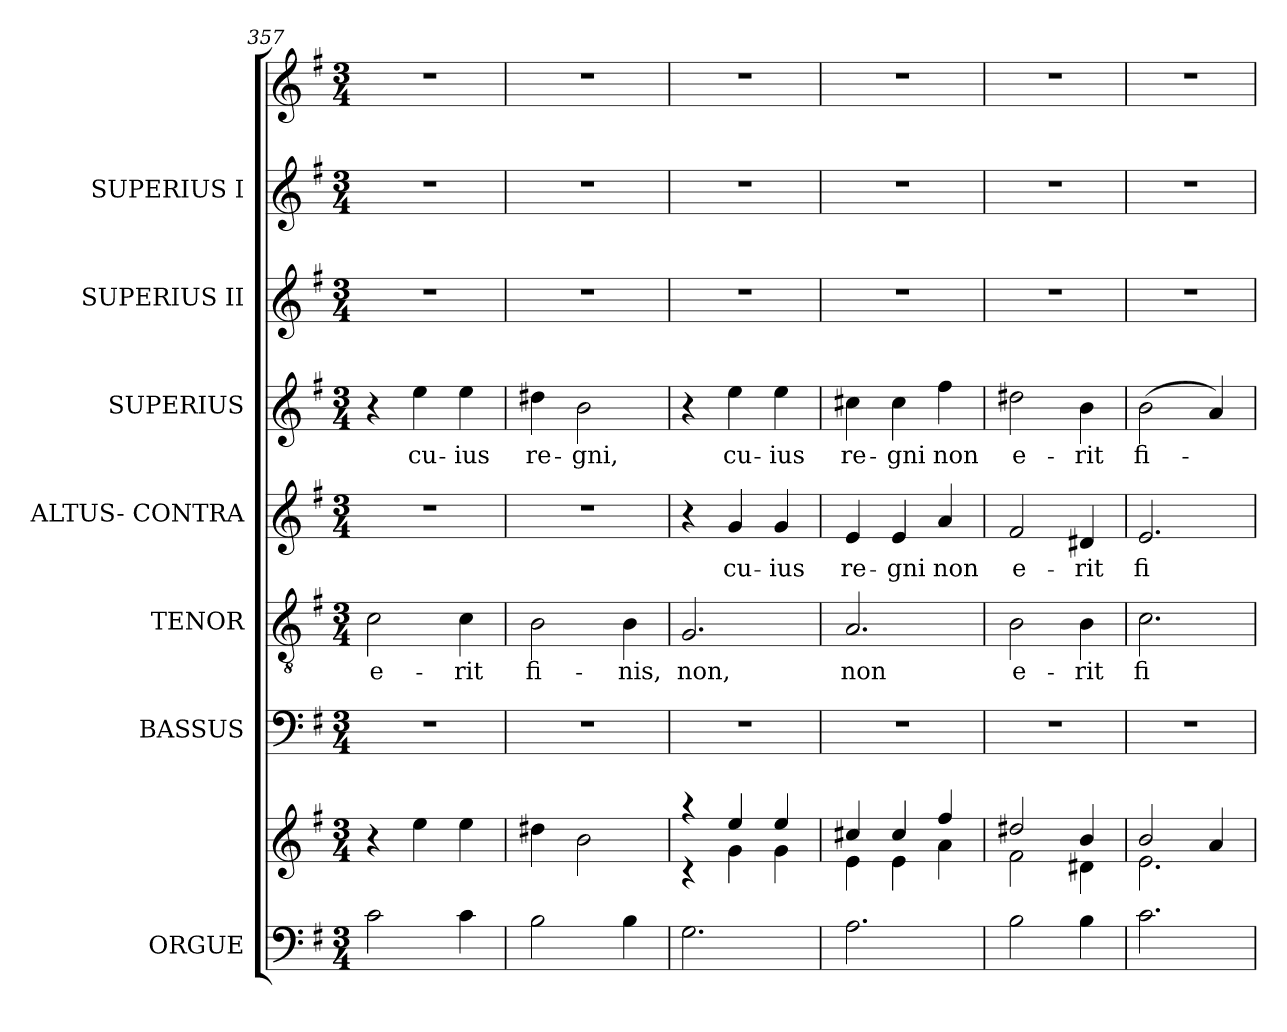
**kern	**kern	**kern	**kern	**text	**kern	**text	**kern	**text	**kern	**kern	**kern
*part8	*part8	*part7	*part6	*part6	*part5	*part5	*part4	*part4	*part3	*part2	*part1
*staff9	*staff8	*staff7	*staff6	*staff6	*staff5	*staff5	*staff4	*staff4	*staff3	*staff2	*staff1
*I"ORGUE	*	*I"BASSUS	*I"TENOR	*	*I"ALTUS- CONTRA	*	*I"SUPERIUS	*	*I"SUPERIUS II	*I"SUPERIUS I	*
*	*	*	*	*	*	*	*	*	*I'S II	*I'S I	*
*clefF4	*clefG2	*clefF4	*clefGv2	*	*clefG2	*	*clefG2	*	*clefG2	*clefG2	*clefG2
*k[f#]	*k[f#]	*k[f#]	*k[f#]	*	*k[f#]	*	*k[f#]	*	*k[f#]	*k[f#]	*k[f#]
*e:	*e:	*e:	*e:	*	*e:	*	*e:	*	*e:	*e:	*e:
*M3/4	*M3/4	*M3/4	*M3/4	*	*M3/4	*	*M3/4	*	*M3/4	*M3/4	*M3/4
=357	=357	=357	=357	=357	=357	=357	=357	=357	=357	=357	=357
!	!	!	!	!LO:LY:b	!	!	!	!	!	!	!
2c\	4r	2.r	2c\	e-	2.r	.	4r	.	2.r	2.r	2.r
!	!	!	!	!	!	!	!	!LO:LY:b	!	!	!
.	4ee\	.	.	.	.	.	4ee\	cu-	.	.	.
!	!	!	!	!LO:LY:b	!	!	!	!LO:LY:b	!	!	!
4c\	4ee\	.	4c\	-rit	.	.	4ee\	-ius	.	.	.
=358	=358	=358	=358	=358	=358	=358	=358	=358	=358	=358	=358
!	!	!	!	!LO:LY:b	!	!	!	!LO:LY:b	!	!	!
2B\	4dd#X\	2.r	2B\	fi-	2.r	.	4dd#X\	re-	2.r	2.r	2.r
!	!	!	!	!	!	!	!	!LO:LY:b	!	!	!
.	2b\	.	.	.	.	.	2b\	-gni,	.	.	.
!	!	!	!	!LO:LY:b	!	!	!	!	!	!	!
4B\	.	.	4B\	-nis,	.	.	.	.	.	.	.
=359	=359	=359	=359	=359	=359	=359	=359	=359	=359	=359	=359
*	*^	*	*	*	*	*	*	*	*	*	*
!	!	!	!	!	!LO:LY:b	!	!	!	!	!	!	!
2.G\	4raa	4rc	2.r	2.G/	non,	4r	.	4r	.	2.r	2.r	2.r
!	!	!	!	!	!	!	!LO:LY:b	!	!LO:LY:b	!	!	!
.	4ee/	4g\	.	.	.	4g/	cu-	4ee\	cu-	.	.	.
!	!	!	!	!	!	!	!LO:LY:b	!	!LO:LY:b	!	!	!
.	4ee/	4g\	.	.	.	4g/	-ius	4ee\	-ius	.	.	.
!!LO:PB:g=z
=360	=360	=360	=360	=360	=360	=360	=360	=360	=360	=360	=360	=360
!	!	!	!	!	!LO:LY:b	!	!LO:LY:b	!	!LO:LY:b	!	!	!
2.A\	4cc#X/	4e\	2.r	2.A/	non	4e/	re-	4cc#X\	re-	2.r	2.r	2.r
!	!	!	!	!	!	!	!LO:LY:b	!	!LO:LY:b	!	!	!
.	4cc#/	4e\	.	.	.	4e/	-gni	4cc#\	-gni	.	.	.
!	!	!	!	!	!	!	!LO:LY:b	!	!LO:LY:b	!	!	!
.	4ff#/	4a\	.	.	.	4a/	non	4ff#\	non	.	.	.
=361	=361	=361	=361	=361	=361	=361	=361	=361	=361	=361	=361	=361
!	!	!	!	!	!LO:LY:b	!	!LO:LY:b	!	!LO:LY:b	!	!	!
2B\	2dd#X/	2f#\	2.r	2B\	e-	2f#/	e-	2dd#X\	e-	2.r	2.r	2.r
!	!	!	!	!	!LO:LY:b	!	!LO:LY:b	!	!LO:LY:b	!	!	!
4B\	4b/	4d#X\	.	4B\	-rit	4d#X/	-rit	4b\	-rit	.	.	.
=362	=362	=362	=362	=362	=362	=362	=362	=362	=362	=362	=362	=362
!	!	!	!	!	!LO:LY:b	!	!LO:LY:b	!	!LO:LY:b	!	!	!
2.c\	2b/	2.e\	2.r	2.c\	fi-	2.e/	fi-	(>2b\	fi-	2.r	2.r	2.r
.	4a/	.	.	.	.	.	.	4a/)	.	.	.	.
*	*v	*v	*	*	*	*	*	*	*	*	*	*
=	=	=	=	=	=	=	=	=	=	=	=
*-	*-	*-	*-	*-	*-	*-	*-	*-	*-	*-	*-
